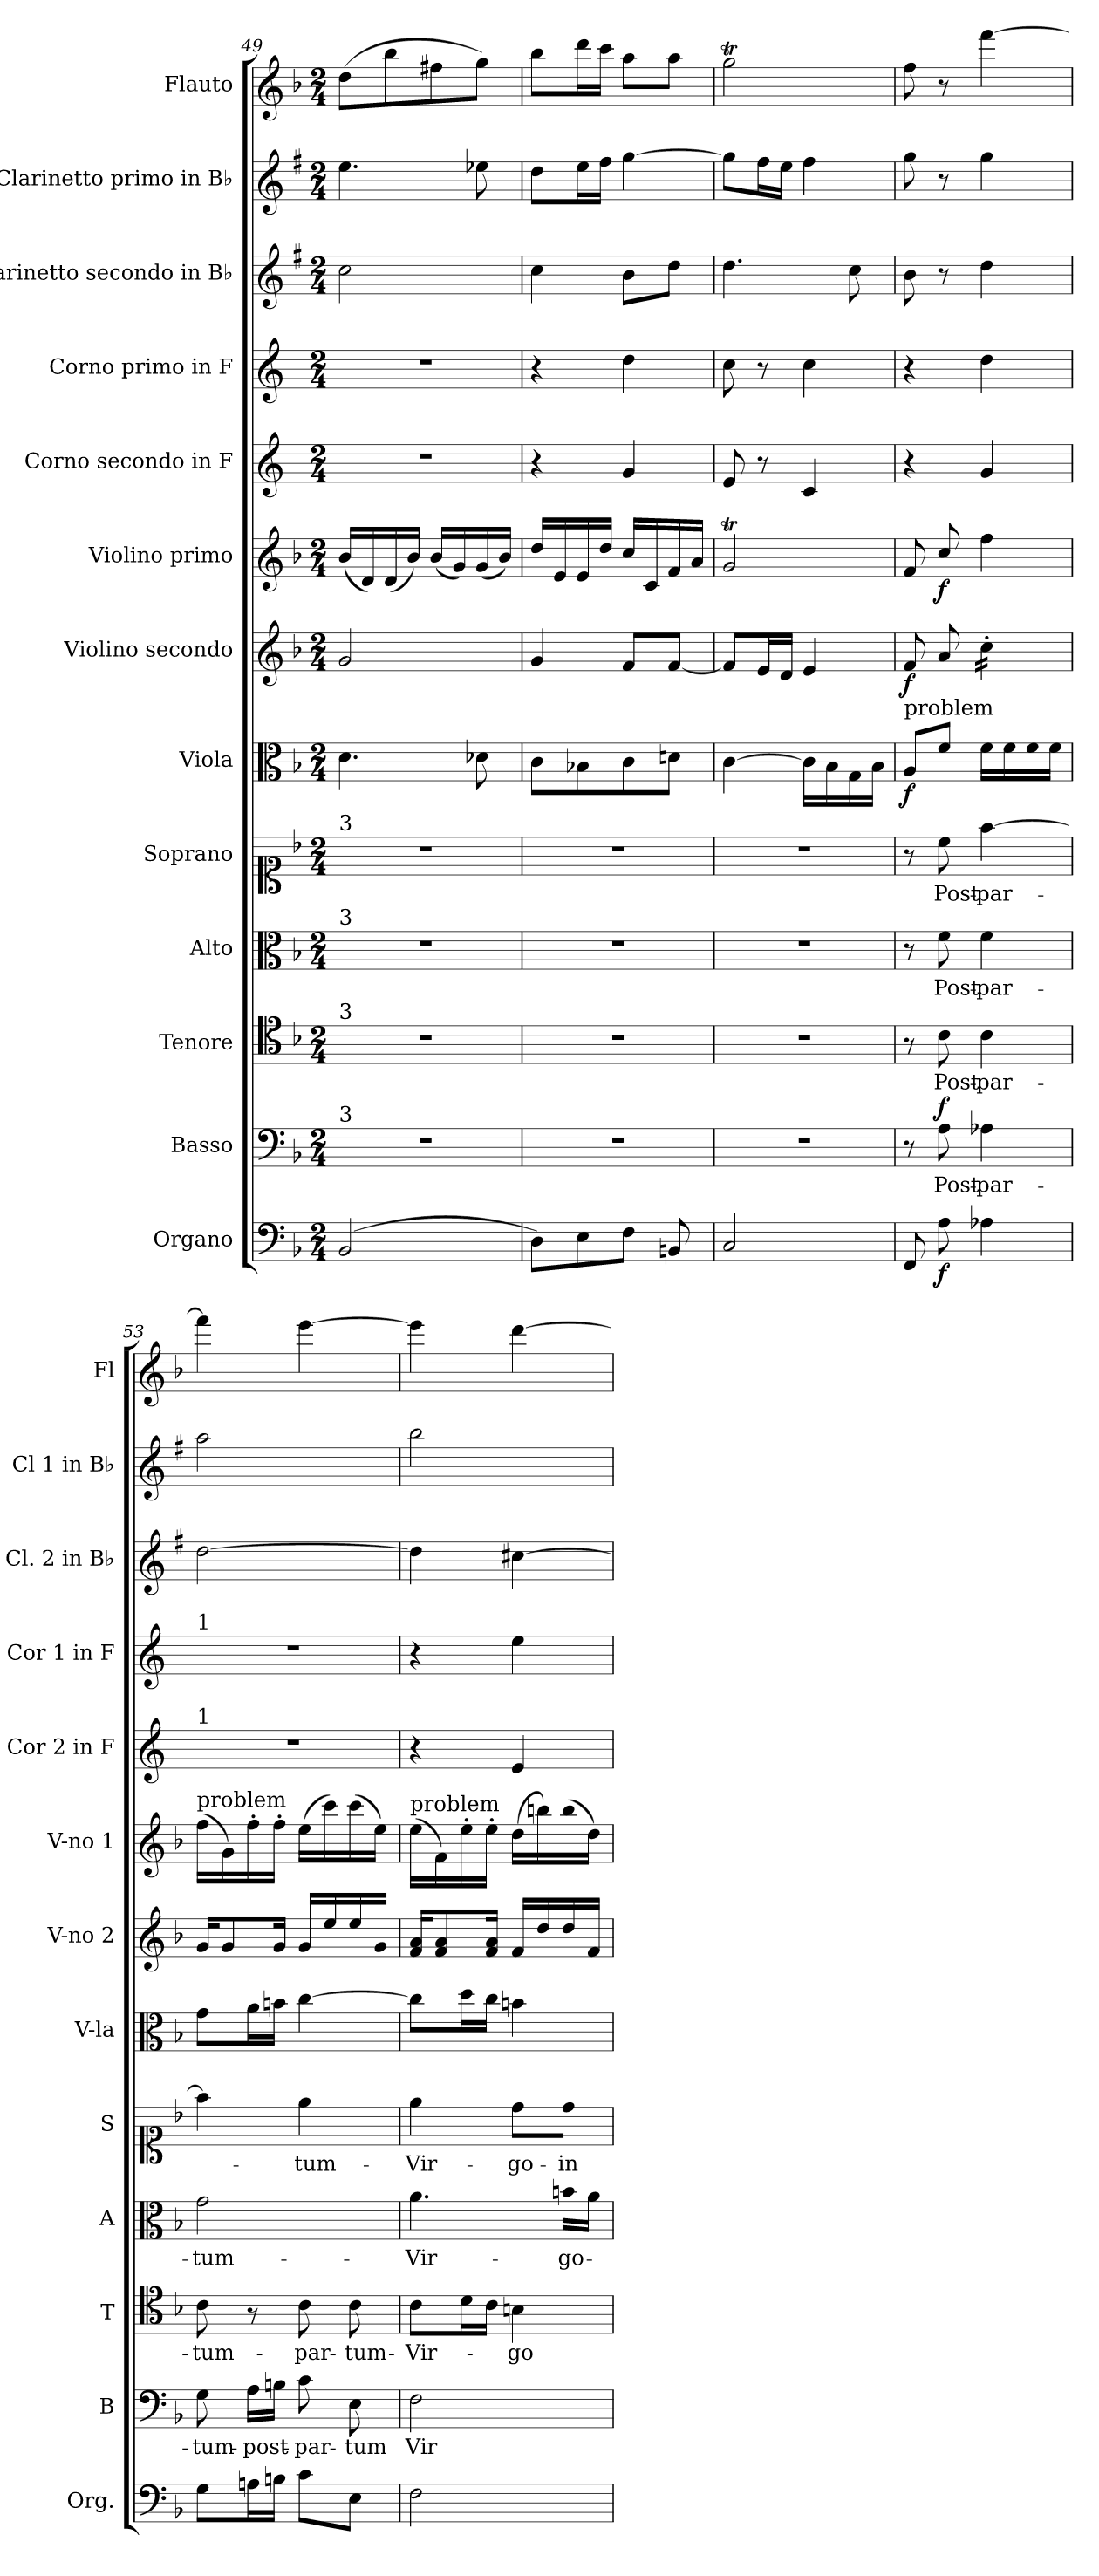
**kern	**dynam	**kern	**text	**dynam	**kern	**text	**kern	**text	**kern	**text	**kern	**dynam	**kern	**dynam	**kern	**dynam	**kern	**kern	**kern	**kern	**kern
*part13	*part13	*part12	*part12	*part12	*part11	*part11	*part10	*part10	*part9	*part9	*part8	*part8	*part7	*part7	*part6	*part6	*part5	*part4	*part3	*part2	*part1
*staff13	*staff13	*staff12	*staff12	*staff12	*staff11	*staff11	*staff10	*staff10	*staff9	*staff9	*staff8	*staff8	*staff7	*staff7	*staff6	*staff6	*staff5	*staff4	*staff3	*staff2	*staff1
*I"Organo	*	*I"Basso	*	*	*I"Tenore	*	*I"Alto	*	*I"Soprano	*	*I"Viola	*	*I"Violino secondo	*	*I"Violino primo	*	*I"Corno secondo in F	*I"Corno primo in F	*I"Clarinetto secondo in B♭	*I"Clarinetto primo in B♭	*I"Flauto
*I'Org.	*	*I'B	*	*	*I'T	*	*I'A	*	*I'S	*	*I'V-la	*	*I'V-no 2	*	*I'V-no 1	*	*I'Cor 2 in F	*I'Cor 1 in F	*I'Cl. 2 in B♭	*I'Cl 1 in B♭	*I'Fl
*clefF4	*	*clefF4	*	*	*clefC4	*	*clefC3	*	*clefC1	*	*clefC3	*	*clefG2	*	*clefG2	*	*clefG2	*clefG2	*clefG2	*clefG2	*clefG2
*	*	*	*	*	*	*	*	*	*	*	*	*	*	*	*	*	*ITrd4c7	*ITrd4c7	*ITrd1c2	*ITrd1c2	*
*k[b-]	*	*k[b-]	*	*	*k[b-]	*	*k[b-]	*	*k[b-]	*	*k[b-]	*	*k[b-]	*	*k[b-]	*	*k[b-]	*k[b-]	*k[b-]	*k[b-]	*k[b-]
*M2/4	*	*M2/4	*	*	*M2/4	*	*M2/4	*	*M2/4	*	*M2/4	*	*M2/4	*	*M2/4	*	*M2/4	*M2/4	*M2/4	*M2/4	*M2/4
=49	=49	=49	=49	=49	=49	=49	=49	=49	=49	=49	=49	=49	=49	=49	=49	=49	=49	=49	=49	=49	=49
!	!	!	!	!	!	!	!	!	!LO:TX:a:t=3	!	!	!	!	!	!	!	!	!	!	!	!
!	!	!	!	!	!	!	!LO:TX:a:t=3	!	!	!	!	!	!	!	!	!	!	!	!	!	!
!	!	!	!	!	!LO:TX:a:t=3	!	!	!	!	!	!	!	!	!	!	!	!	!	!	!	!
!	!	!LO:TX:a:t=3	!	!	!	!	!	!	!	!	!	!	!	!	!	!	!	!	!	!	!
(<2BB-/	.	2r	.	.	2r	.	2r	.	2r	.	4.d\	.	2g/	.	(16b-/LL	.	2r	2r	2b-\	4.dd\	(8dd\L
.	.	.	.	.	.	.	.	.	.	.	.	.	.	.	16d/)	.	.	.	.	.	.
.	.	.	.	.	.	.	.	.	.	.	.	.	.	.	(16d/	.	.	.	.	.	8bb-\
.	.	.	.	.	.	.	.	.	.	.	.	.	.	.	16b-/JJ)	.	.	.	.	.	.
.	.	.	.	.	.	.	.	.	.	.	.	.	.	.	(16b-/LL	.	.	.	.	.	8ff#X\
.	.	.	.	.	.	.	.	.	.	.	.	.	.	.	16g/)	.	.	.	.	.	.
.	.	.	.	.	.	.	.	.	.	.	8d-X\	.	.	.	(16g/	.	.	.	.	8dd-X\	8gg\J)
.	.	.	.	.	.	.	.	.	.	.	.	.	.	.	16b-/JJ)	.	.	.	.	.	.
=50	=50	=50	=50	=50	=50	=50	=50	=50	=50	=50	=50	=50	=50	=50	=50	=50	=50	=50	=50	=50	=50
8D\L)	.	2r	.	.	2r	.	2r	.	2r	.	8c\L	.	4g/	.	16dd/LL	.	4r	4r	4b-\	8cc\L	8bb-\L
.	.	.	.	.	.	.	.	.	.	.	.	.	.	.	16e/	.	.	.	.	.	.
8E\	.	.	.	.	.	.	.	.	.	.	8B-X\	.	.	.	16e/	.	.	.	.	16dd\L	16ddd\L
.	.	.	.	.	.	.	.	.	.	.	.	.	.	.	16dd/JJ	.	.	.	.	16ee\JJ	16ccc\JJ
8F\J	.	.	.	.	.	.	.	.	.	.	8c\	.	8f/L	.	16cc/LL	.	4c/	4g\	8a\L	[4ff\	8aa\L
.	.	.	.	.	.	.	.	.	.	.	.	.	.	.	16c/	.	.	.	.	.	.
8BBn/	.	.	.	.	.	.	.	.	.	.	8dn\J	.	[8f/J	.	16f/	.	.	.	8cc\J	.	8aa\J
.	.	.	.	.	.	.	.	.	.	.	.	.	.	.	16a/JJ	.	.	.	.	.	.
=51	=51	=51	=51	=51	=51	=51	=51	=51	=51	=51	=51	=51	=51	=51	=51	=51	=51	=51	=51	=51	=51
2C/	.	2r	.	.	2r	.	2r	.	2r	.	[4c\	.	8f/L]	.	2gT/	.	8A/	8f\	4.cc\	8ff\L]	2ggT\
.	.	.	.	.	.	.	.	.	.	.	.	.	16e/L	.	.	.	8r	8r	.	16ee\L	.
.	.	.	.	.	.	.	.	.	.	.	.	.	16d/JJ	.	.	.	.	.	.	16dd\JJ	.
.	.	.	.	.	.	.	.	.	.	.	16c\LL]	.	4e/	.	.	.	4F/	4f\	.	4ee\	.
.	.	.	.	.	.	.	.	.	.	.	16B-\	.	.	.	.	.	.	.	.	.	.
.	.	.	.	.	.	.	.	.	.	.	16G\	.	.	.	.	.	.	.	8b-\	.	.
.	.	.	.	.	.	.	.	.	.	.	16B-\JJ	.	.	.	.	.	.	.	.	.	.
=52	=52	=52	=52	=52	=52	=52	=52	=52	=52	=52	=52	=52	=52	=52	=52	=52	=52	=52	=52	=52	=52
!	!	!	!	!	!	!	!	!	!	!	!LO:TX:a:t=problem	!	!	!	!	!	!	!	!	!	!
!	!	!	!	!	!	!	!	!	!	!	!	!LO:DY:b	!	!LO:DY:b	!	!	!	!	!	!	!
8FF/	.	8r	.	.	8r	.	8r	.	8r	.	8A/L	f	8f/	f	8f/	.	4r	4r	8a\	8ff\	8ff\
!	!LO:DY:b	!	!	!LO:DY:b	!	!	!	!	!	!	!	!	!	!	!	!LO:DY:b	!	!	!	!	!
8A\	f	8A\	Post-	f	8c\	Post-	8f\	Post-	8cc\	Post-	8f\J	.	8a/	.	8cc/	f	.	.	8r	8r	8r
!	!	!	!	!	!	!	!	!	!	!	!	!	!LO:TX:a:t=problem	!	!	!	!	!	!	!	!
*	*	*	*	*	*	*	*	*	*	*	*	*	*tremolo	*	*	*	*	*	*	*	*
4A-X\	.	4A-X\	-par-	.	4c\	-par-	4f\	-par-	[4ff\	-par-	16f\LL	.	16cc'\LL	.	4ff\	.	4c/	4g\	4cc\	4ff\	[4fff\
.	.	.	.	.	.	.	.	.	.	.	16f\	.	16cc'\	.	.	.	.	.	.	.	.
.	.	.	.	.	.	.	.	.	.	.	16f\	.	16cc'\	.	.	.	.	.	.	.	.
.	.	.	.	.	.	.	.	.	.	.	16f\JJ	.	16cc'\JJ	.	.	.	.	.	.	.	.
*	*	*	*	*	*	*	*	*	*	*	*	*	*Xtremolo	*	*	*	*	*	*	*	*
=53	=53	=53	=53	=53	=53	=53	=53	=53	=53	=53	=53	=53	=53	=53	=53	=53	=53	=53	=53	=53	=53
!	!	!	!	!	!	!	!	!	!	!	!	!	!	!	!	!	!	!LO:TX:a:t=1	!	!	!
!	!	!	!	!	!	!	!	!	!	!	!	!	!	!	!	!	!LO:TX:a:t=1	!	!	!	!
!	!	!	!	!	!	!	!	!	!	!	!	!	!	!	!LO:TX:a:t=problem	!	!	!	!	!	!
8G\L	.	8G\	tum-	.	8c\	tum-	2g\	tum-	4ff\]	.	8g\L	.	16g/KL	.	(16ff\LL	.	2r	2r	[2cc\	2gg\	4fff\]
.	.	.	.	.	.	.	.	.	.	.	.	.	8g/	.	16g/)	.	.	.	.	.	.
16An\L	.	16A\LL	post-	.	8r	.	.	.	.	.	16a\L	.	.	.	16ff'\	.	.	.	.	.	.
16Bn\JJ	.	16Bn\JJ	.	.	.	.	.	.	.	.	16bn\JJ	.	16g/Jk	.	16ff'\JJ	.	.	.	.	.	.
8c\L	.	8c\	-par-	.	8c\	par-	.	.	4ee\	-tum-	[4cc\	.	16g/LL	.	(16ee\LL	.	.	.	.	.	[4eee\
.	.	.	.	.	.	.	.	.	.	.	.	.	16ee/	.	16ccc\)	.	.	.	.	.	.
8E\J	.	8E\	-tum	.	8c\	-tum-	.	.	.	.	.	.	16ee/	.	(16ccc\	.	.	.	.	.	.
.	.	.	.	.	.	.	.	.	.	.	.	.	16g/JJ	.	16ee\JJ)	.	.	.	.	.	.
=54	=54	=54	=54	=54	=54	=54	=54	=54	=54	=54	=54	=54	=54	=54	=54	=54	=54	=54	=54	=54	=54
!	!	!	!	!	!	!	!	!	!	!	!	!	!	!	!LO:TX:a:t=problem	!	!	!	!	!	!
2F\	.	2F\	-Vir-	.	8c\L	-Vir-	4.a\	-Vir-	4ee\	-Vir-	8cc\L]	.	16f/ 16a/KL	.	(16ee\LL	.	4r	4r	4cc\]	2aa\	4eee\]
.	.	.	.	.	.	.	.	.	.	.	.	.	8f/ 8a/	.	16f/)	.	.	.	.	.	.
.	.	.	.	.	16d\L	.	.	.	.	.	16dd\L	.	.	.	16ee'\	.	.	.	.	.	.
.	.	.	.	.	16c\JJ	.	.	.	.	.	16cc\JJ	.	16f/ 16a/Jk	.	16ee'\JJ	.	.	.	.	.	.
.	.	.	.	.	4Bn\	go-	.	.	8dd\L	-go-	4bn\	.	16f/LL	.	(16dd\LL	.	4A/	4a\	[4bn\	.	[4ddd\
.	.	.	.	.	.	.	.	.	.	.	.	.	16dd/	.	16bbn\)	.	.	.	.	.	.
.	.	.	.	.	.	.	16bn\LL	-go-	8dd\J	-in-	.	.	16dd/	.	(16bb\	.	.	.	.	.	.
.	.	.	.	.	.	.	16a\JJ	.	.	.	.	.	16f/JJ	.	16dd\JJ)	.	.	.	.	.	.
=	=	=	=	=	=	=	=	=	=	=	=	=	=	=	=	=	=	=	=	=	=
*-	*-	*-	*-	*-	*-	*-	*-	*-	*-	*-	*-	*-	*-	*-	*-	*-	*-	*-	*-	*-	*-
